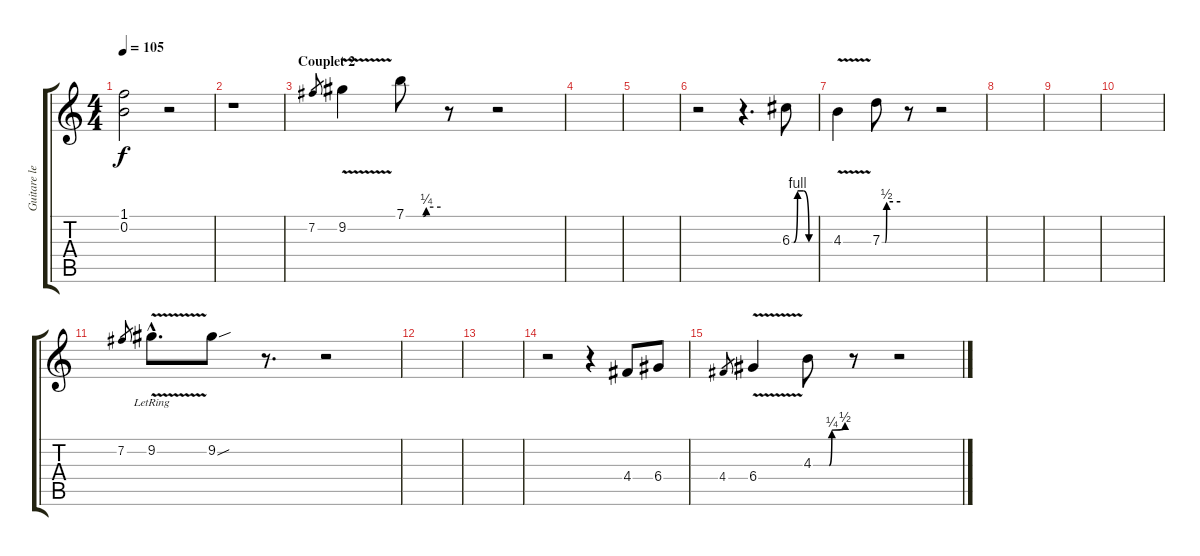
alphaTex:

\track ("Guitare lead" "Guitare le") {instrument overdrivenguitar}
\staff {score tabs}
\tuning (E4 B3 G3 D3 A2 E2) {hide}
\ts (4 4)
\tempo 105
\clef g2
\ks c
(1.1{t} 0.2{t}).2{dy f} r.2 |
r.1 |
\section ("" "Couplet 2")
7.2.8{gr} 9.2{v}.4 7.1{be (custom 0 0 30 0 35 1 60 1)}.8 r.8 r.2 |
|
|
r.2 r.4{d} 6.3{be (custom 0 0 5 0 15 4 30 4 45 0 60 0)}.8 |
4.3{v}.4 7.3{be (custom 0 0 10 0 15 2 60 2)}.8 r.8 r.2 |
|
|
|
7.2.8{gr} 9.2{v hac lr}.8{d} 9.2{sou}.8 r.8{d} r.2 |
|
|
r.2 r.4 4.4.8 6.4.8 |
4.4.8{gr} 6.4{v}.4 4.3{be (custom 0 0 30 0 35 1 60 2)}.8 r.8 r.2
